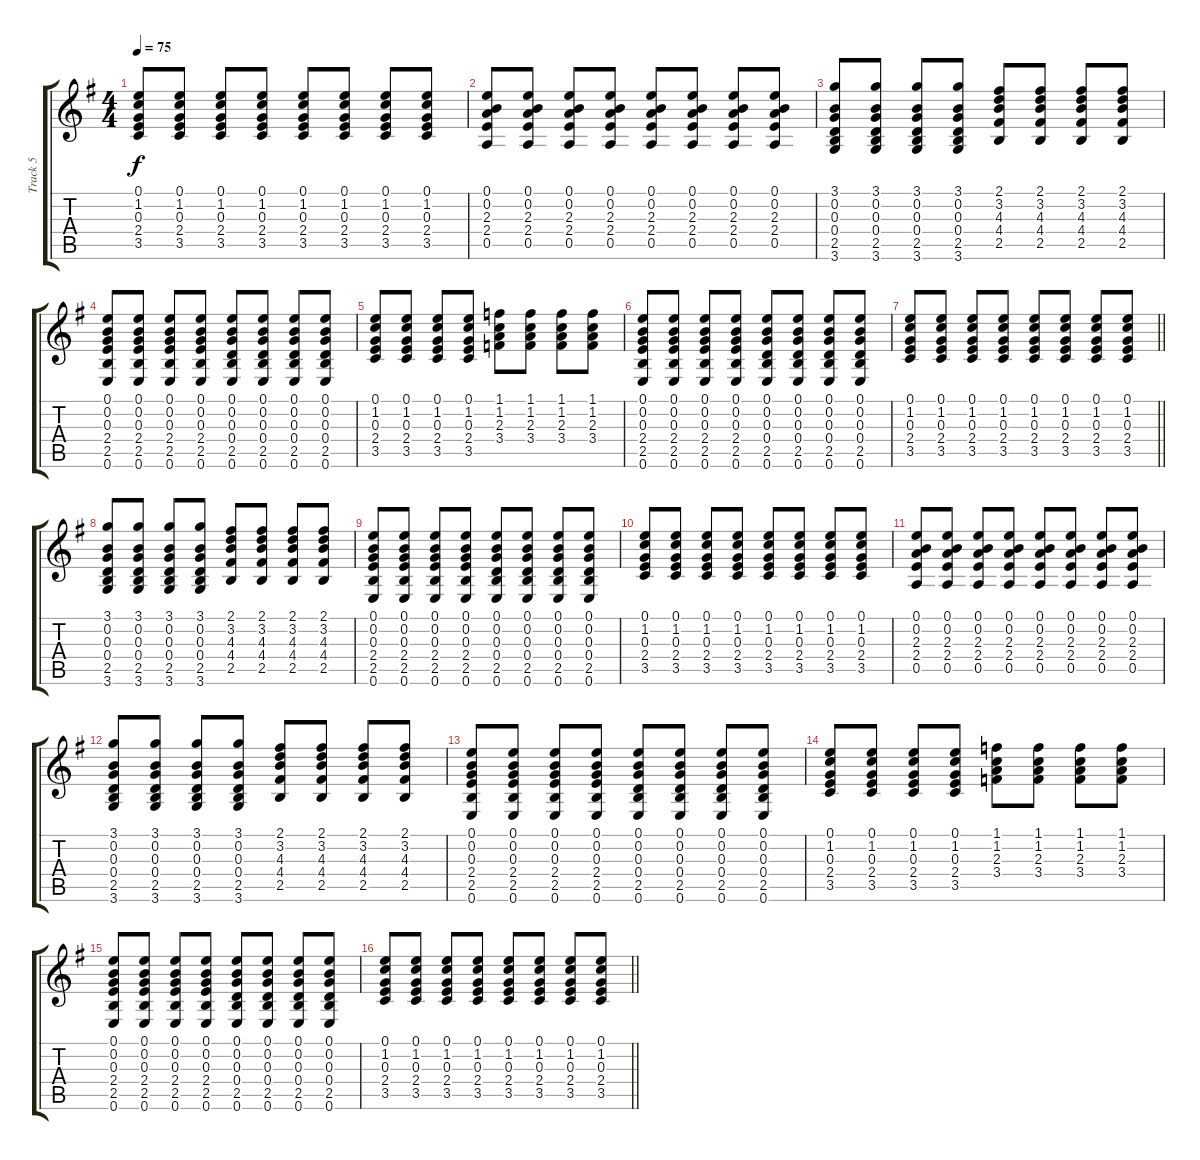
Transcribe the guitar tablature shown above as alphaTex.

\track ("Track 5" "Track 5") {instrument acousticguitarsteel}
\staff {score tabs}
\tuning (E4 B3 G3 D3 A2 E2) {hide}
\ts (4 4)
\tempo 75
\clef g2
\ks g
(0.1 1.2 0.3 2.4 3.5).8{dy f} (0.1 1.2 0.3 2.4 3.5).8 (0.1 1.2 0.3 2.4 3.5).8 (0.1 1.2 0.3 2.4 3.5).8 (0.1 1.2 0.3 2.4 3.5).8 (0.1 1.2 0.3 2.4 3.5).8 (0.1 1.2 0.3 2.4 3.5).8 (0.1 1.2 0.3 2.4 3.5).8 |
(0.1 0.2 2.3 2.4 0.5).8 (0.1 0.2 2.3 2.4 0.5).8 (0.1 0.2 2.3 2.4 0.5).8 (0.1 0.2 2.3 2.4 0.5).8 (0.1 0.2 2.3 2.4 0.5).8 (0.1 0.2 2.3 2.4 0.5).8 (0.1 0.2 2.3 2.4 0.5).8 (0.1 0.2 2.3 2.4 0.5).8 |
(3.1 0.2 0.3 0.4 2.5 3.6).8 (3.1 0.2 0.3 0.4 2.5 3.6).8 (3.1 0.2 0.3 0.4 2.5 3.6).8 (3.1 0.2 0.3 0.4 2.5 3.6).8 (2.1 3.2 4.3 4.4 2.5).8 (2.1 3.2 4.3 4.4 2.5).8 (2.1 3.2 4.3 4.4 2.5).8 (2.1 3.2 4.3 4.4 2.5).8 |
(0.1 0.2 0.3 2.4 2.5 0.6).8 (0.1 0.2 0.3 2.4 2.5 0.6).8 (0.1 0.2 0.3 2.4 2.5 0.6).8 (0.1 0.2 0.3 2.4 2.5 0.6).8 (0.1 0.2 0.3 0.4 2.5 0.6).8 (0.1 0.2 0.3 0.4 2.5 0.6).8 (0.1 0.2 0.3 0.4 2.5 0.6).8 (0.1 0.2 0.3 0.4 2.5 0.6).8 |
(0.1 1.2 0.3 2.4 3.5).8 (0.1 1.2 0.3 2.4 3.5).8 (0.1 1.2 0.3 2.4 3.5).8 (0.1 1.2 0.3 2.4 3.5).8 (1.1 1.2 2.3 3.4).8 (1.1 1.2 2.3 3.4).8 (1.1 1.2 2.3 3.4).8 (1.1 1.2 2.3 3.4).8 |
(0.1 0.2 0.3 2.4 2.5 0.6).8 (0.1 0.2 0.3 2.4 2.5 0.6).8 (0.1 0.2 0.3 2.4 2.5 0.6).8 (0.1 0.2 0.3 2.4 2.5 0.6).8 (0.1 0.2 0.3 0.4 2.5 0.6).8 (0.1 0.2 0.3 0.4 2.5 0.6).8 (0.1 0.2 0.3 0.4 2.5 0.6).8 (0.1 0.2 0.3 0.4 2.5 0.6).8 |
\barLineRight lightlight
(0.1 1.2 0.3 2.4 3.5).8 (0.1 1.2 0.3 2.4 3.5).8 (0.1 1.2 0.3 2.4 3.5).8 (0.1 1.2 0.3 2.4 3.5).8 (0.1 1.2 0.3 2.4 3.5).8 (0.1 1.2 0.3 2.4 3.5).8 (0.1 1.2 0.3 2.4 3.5).8 (0.1 1.2 0.3 2.4 3.5).8 |
(3.1 0.2 0.3 0.4 2.5 3.6).8 (3.1 0.2 0.3 0.4 2.5 3.6).8 (3.1 0.2 0.3 0.4 2.5 3.6).8 (3.1 0.2 0.3 0.4 2.5 3.6).8 (2.1 3.2 4.3 4.4 2.5).8 (2.1 3.2 4.3 4.4 2.5).8 (2.1 3.2 4.3 4.4 2.5).8 (2.1 3.2 4.3 4.4 2.5).8 |
(0.1 0.2 0.3 2.4 2.5 0.6).8 (0.1 0.2 0.3 2.4 2.5 0.6).8 (0.1 0.2 0.3 2.4 2.5 0.6).8 (0.1 0.2 0.3 2.4 2.5 0.6).8 (0.1 0.2 0.3 0.4 2.5 0.6).8 (0.1 0.2 0.3 0.4 2.5 0.6).8 (0.1 0.2 0.3 0.4 2.5 0.6).8 (0.1 0.2 0.3 0.4 2.5 0.6).8 |
(0.1 1.2 0.3 2.4 3.5).8 (0.1 1.2 0.3 2.4 3.5).8 (0.1 1.2 0.3 2.4 3.5).8 (0.1 1.2 0.3 2.4 3.5).8 (0.1 1.2 0.3 2.4 3.5).8 (0.1 1.2 0.3 2.4 3.5).8 (0.1 1.2 0.3 2.4 3.5).8 (0.1 1.2 0.3 2.4 3.5).8 |
(0.1 0.2 2.3 2.4 0.5).8 (0.1 0.2 2.3 2.4 0.5).8 (0.1 0.2 2.3 2.4 0.5).8 (0.1 0.2 2.3 2.4 0.5).8 (0.1 0.2 2.3 2.4 0.5).8 (0.1 0.2 2.3 2.4 0.5).8 (0.1 0.2 2.3 2.4 0.5).8 (0.1 0.2 2.3 2.4 0.5).8 |
(3.1 0.2 0.3 0.4 2.5 3.6).8 (3.1 0.2 0.3 0.4 2.5 3.6).8 (3.1 0.2 0.3 0.4 2.5 3.6).8 (3.1 0.2 0.3 0.4 2.5 3.6).8 (2.1 3.2 4.3 4.4 2.5).8 (2.1 3.2 4.3 4.4 2.5).8 (2.1 3.2 4.3 4.4 2.5).8 (2.1 3.2 4.3 4.4 2.5).8 |
(0.1 0.2 0.3 2.4 2.5 0.6).8 (0.1 0.2 0.3 2.4 2.5 0.6).8 (0.1 0.2 0.3 2.4 2.5 0.6).8 (0.1 0.2 0.3 2.4 2.5 0.6).8 (0.1 0.2 0.3 0.4 2.5 0.6).8 (0.1 0.2 0.3 0.4 2.5 0.6).8 (0.1 0.2 0.3 0.4 2.5 0.6).8 (0.1 0.2 0.3 0.4 2.5 0.6).8 |
(0.1 1.2 0.3 2.4 3.5).8 (0.1 1.2 0.3 2.4 3.5).8 (0.1 1.2 0.3 2.4 3.5).8 (0.1 1.2 0.3 2.4 3.5).8 (1.1 1.2 2.3 3.4).8 (1.1 1.2 2.3 3.4).8 (1.1 1.2 2.3 3.4).8 (1.1 1.2 2.3 3.4).8 |
(0.1 0.2 0.3 2.4 2.5 0.6).8 (0.1 0.2 0.3 2.4 2.5 0.6).8 (0.1 0.2 0.3 2.4 2.5 0.6).8 (0.1 0.2 0.3 2.4 2.5 0.6).8 (0.1 0.2 0.3 0.4 2.5 0.6).8 (0.1 0.2 0.3 0.4 2.5 0.6).8 (0.1 0.2 0.3 0.4 2.5 0.6).8 (0.1 0.2 0.3 0.4 2.5 0.6).8 |
\barLineRight lightlight
(0.1 1.2 0.3 2.4 3.5).8 (0.1 1.2 0.3 2.4 3.5).8 (0.1 1.2 0.3 2.4 3.5).8 (0.1 1.2 0.3 2.4 3.5).8 (0.1 1.2 0.3 2.4 3.5).8 (0.1 1.2 0.3 2.4 3.5).8 (0.1 1.2 0.3 2.4 3.5).8 (0.1 1.2 0.3 2.4 3.5).8
